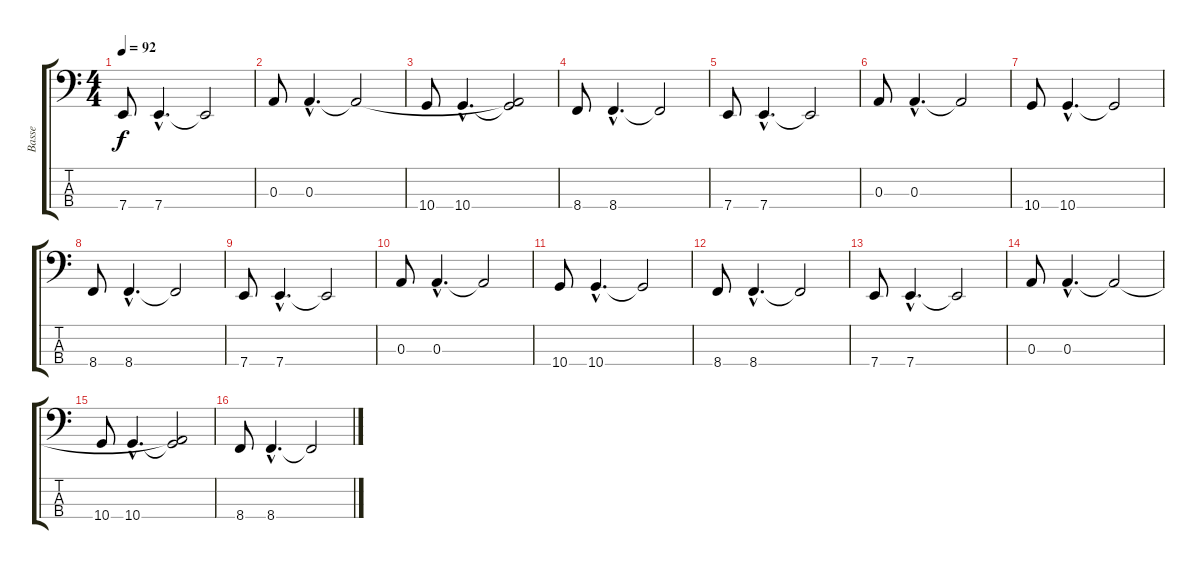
\track ("Basse" "Basse") {instrument electricbassfinger}
\staff {score tabs}
\tuning (G2 D2 A1 A0) {hide}
\ts (4 4)
\tempo 92
\clef f4
\ks c
7.4.8{dy f} 7.4{hac}.4{d} 7.4{t}.2 |
0.3.8 0.3{hac}.4{d} 0.3{t}.2 |
10.4.8 10.4{hac}.4{d} (0.3{t} 10.4{t}).2 |
8.4.8 8.4{hac}.4{d} 8.4{t}.2 |
7.4.8 7.4{hac}.4{d} 7.4{t}.2 |
0.3.8 0.3{hac}.4{d} 0.3{t}.2 |
10.4.8 10.4{hac}.4{d} 10.4{t}.2 |
8.4.8 8.4{hac}.4{d} 8.4{t}.2 |
7.4.8 7.4{hac}.4{d} 7.4{t}.2 |
0.3.8 0.3{hac}.4{d} 0.3{t}.2 |
10.4.8 10.4{hac}.4{d} 10.4{t}.2 |
8.4.8 8.4{hac}.4{d} 8.4{t}.2 |
7.4.8 7.4{hac}.4{d} 7.4{t}.2 |
0.3.8 0.3{hac}.4{d} 0.3{t}.2 |
10.4.8 10.4{hac}.4{d} (0.3{t} 10.4{t}).2 |
8.4.8 8.4{hac}.4{d} 8.4{t}.2
